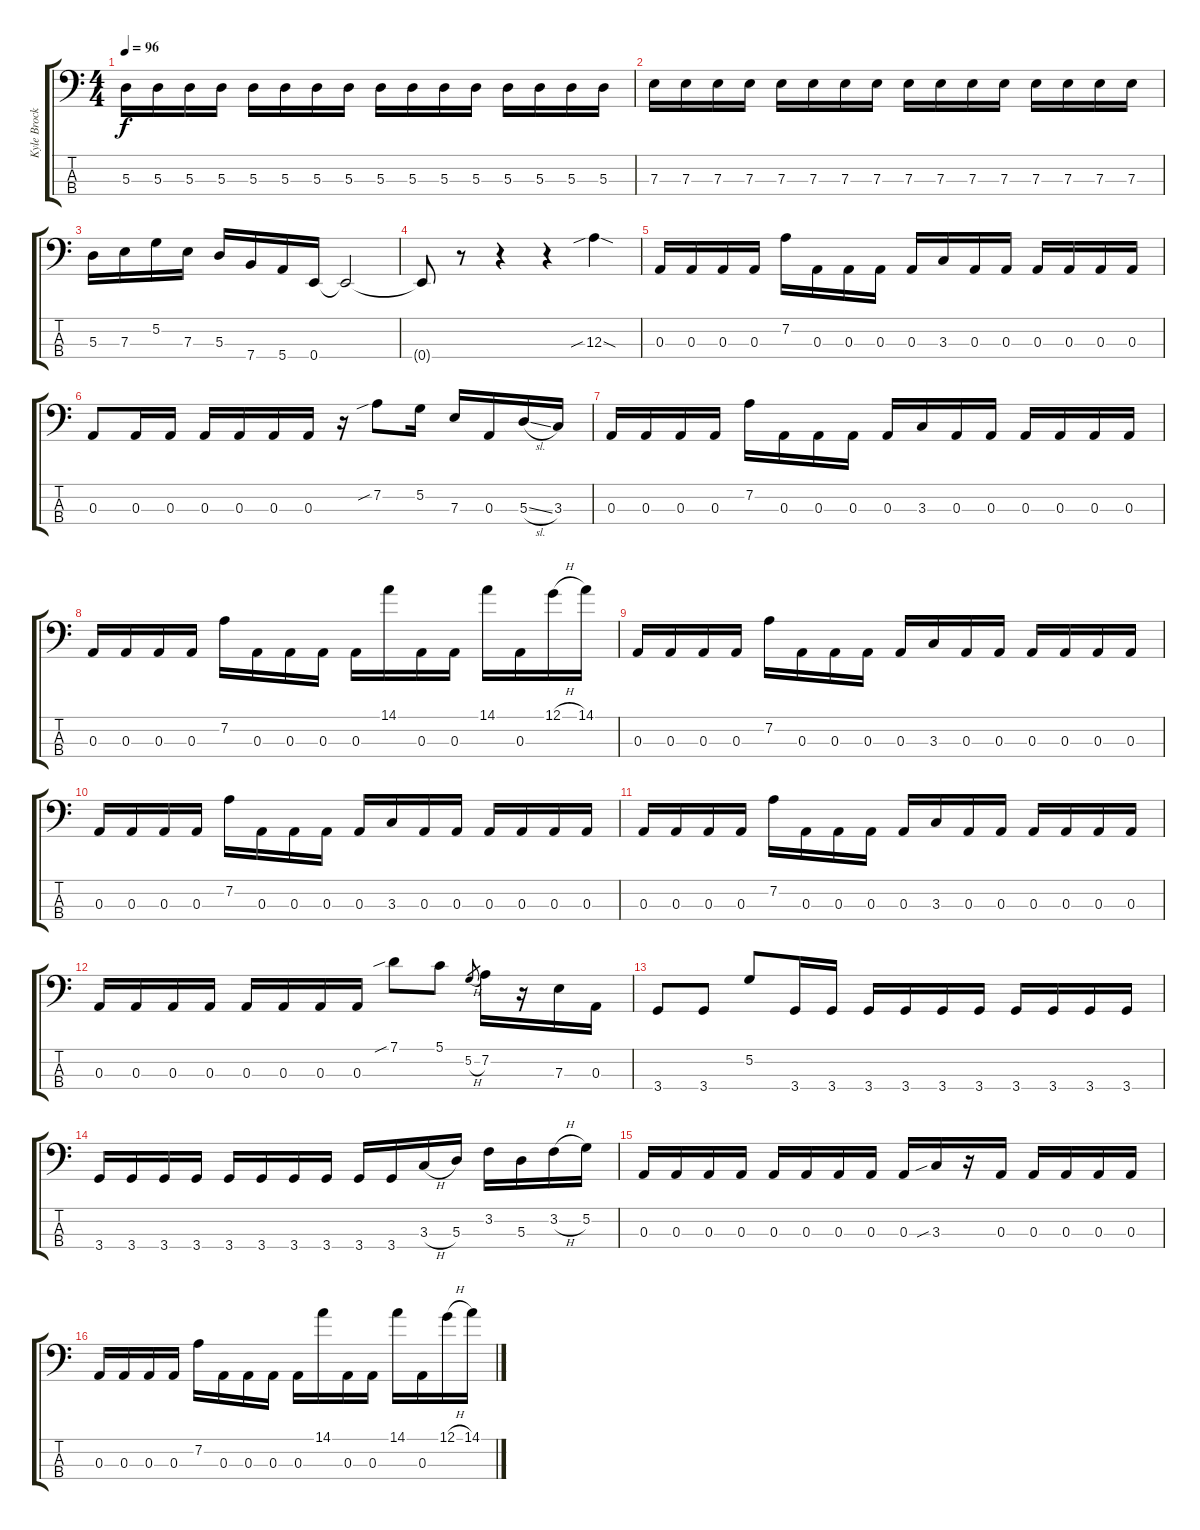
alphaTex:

\track ("Kyle Brock - Bass" "Kyle Brock") {instrument electricbassfinger}
\staff {score tabs}
\tuning (G2 D2 A1 E1) {hide}
\ts (4 4)
\tempo 96
\clef f4
\ks c
5.3.16{dy f} 5.3.16 5.3.16 5.3.16 5.3.16 5.3.16 5.3.16 5.3.16 5.3.16 5.3.16 5.3.16 5.3.16 5.3.16 5.3.16 5.3.16 5.3.16 |
7.3.16 7.3.16 7.3.16 7.3.16 7.3.16 7.3.16 7.3.16 7.3.16 7.3.16 7.3.16 7.3.16 7.3.16 7.3.16 7.3.16 7.3.16 7.3.16 |
5.3.16 7.3.16 5.2.16 7.3.16 5.3.16 7.4.16 5.4.16 0.4.16 0.4{t}.2 |
0.4{t}.8 r.8 r.4 r.4 12.3{sib sod}.4 |
0.3.16 0.3.16 0.3.16 0.3.16 7.2.16 0.3.16 0.3.16 0.3.16 0.3.16 3.3.16 0.3.16 0.3.16 0.3.16 0.3.16 0.3.16 0.3.16 |
0.3.8 0.3.16 0.3.16 0.3.16 0.3.16 0.3.16 0.3.16 r.16 7.2{sib}.8 5.2.16 7.3.16 0.3.16 5.3{sl}.16 3.3.16 |
0.3.16 0.3.16 0.3.16 0.3.16 7.2.16 0.3.16 0.3.16 0.3.16 0.3.16 3.3.16 0.3.16 0.3.16 0.3.16 0.3.16 0.3.16 0.3.16 |
0.3.16 0.3.16 0.3.16 0.3.16 7.2.16 0.3.16 0.3.16 0.3.16 0.3.16 14.1.16 0.3.16 0.3.16 14.1.16 0.3.16 12.1{h}.16 14.1.16 |
0.3.16 0.3.16 0.3.16 0.3.16 7.2.16 0.3.16 0.3.16 0.3.16 0.3.16 3.3.16 0.3.16 0.3.16 0.3.16 0.3.16 0.3.16 0.3.16 |
0.3.16 0.3.16 0.3.16 0.3.16 7.2.16 0.3.16 0.3.16 0.3.16 0.3.16 3.3.16 0.3.16 0.3.16 0.3.16 0.3.16 0.3.16 0.3.16 |
0.3.16 0.3.16 0.3.16 0.3.16 7.2.16 0.3.16 0.3.16 0.3.16 0.3.16 3.3.16 0.3.16 0.3.16 0.3.16 0.3.16 0.3.16 0.3.16 |
0.3.16 0.3.16 0.3.16 0.3.16 0.3.16 0.3.16 0.3.16 0.3.16 7.1{sib}.8 5.1.8 5.2{h}.8{gr} 7.2.16 r.16 7.3.16 0.3.16 |
3.4.8 3.4.8 5.2.8 3.4.16 3.4.16 3.4.16 3.4.16 3.4.16 3.4.16 3.4.16 3.4.16 3.4.16 3.4.16 |
3.4.16 3.4.16 3.4.16 3.4.16 3.4.16 3.4.16 3.4.16 3.4.16 3.4.16 3.4.16 3.3{h}.16 5.3.16 3.2.16 5.3.16 3.2{h}.16 5.2.16 |
0.3.16 0.3.16 0.3.16 0.3.16 0.3.16 0.3.16 0.3.16 0.3.16 0.3.16 3.3{sib}.16 r.16 0.3.16 0.3.16 0.3.16 0.3.16 0.3.16 |
0.3.16 0.3.16 0.3.16 0.3.16 7.2.16 0.3.16 0.3.16 0.3.16 0.3.16 14.1.16 0.3.16 0.3.16 14.1.16 0.3.16 12.1{h}.16 14.1.16
